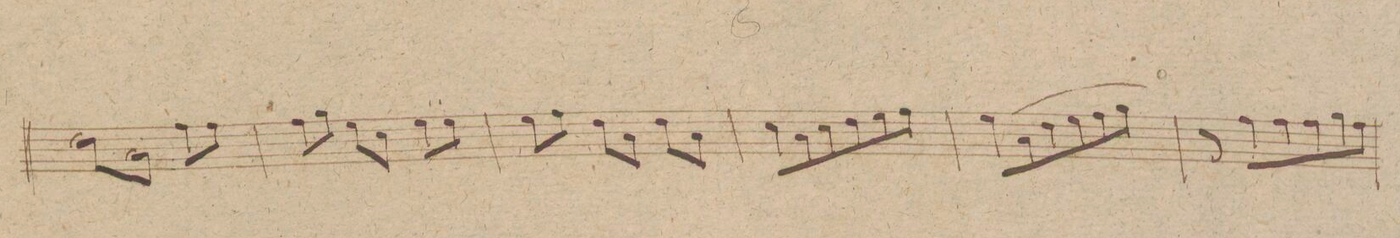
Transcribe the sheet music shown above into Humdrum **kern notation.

**kern	**dynam
*I"Violino 1mo	*
*clefG2	*
*k[f#c#]	*
*M3/4	*
*tremolo	*
*2\right	*
8dd\L	.
8a\	.
8dd\	.
8a\J	.
*Xtremolo	*
8ff#\L	.
8ff#\J	.
=55	=55
8ff#\L	.
8gg\J	.
8ee\L	.
8cc#\J	.
8ee'\L	.
8ee'\J	.
=56	=56
8ee\L	.
8ff#\J	.
8dd\L	.
8a\J	.
8dd\L	.
8a\J	.
=57	=57
8cc#\L	.
8a\	.
8cc#\	.
8dd\	.
8ee\	.
8ff#\J	.
=58	=58
8ee\L	.
(8a\	.
8dd\	.
8ee\	.
8ff#\	.
8gg\J)	.
=59	=59
8r	.
8ff#\L	.
8ff#\	.
8ff#\	.
8gg\	.
8ff#\J	.
=60	=60
*-	*-
